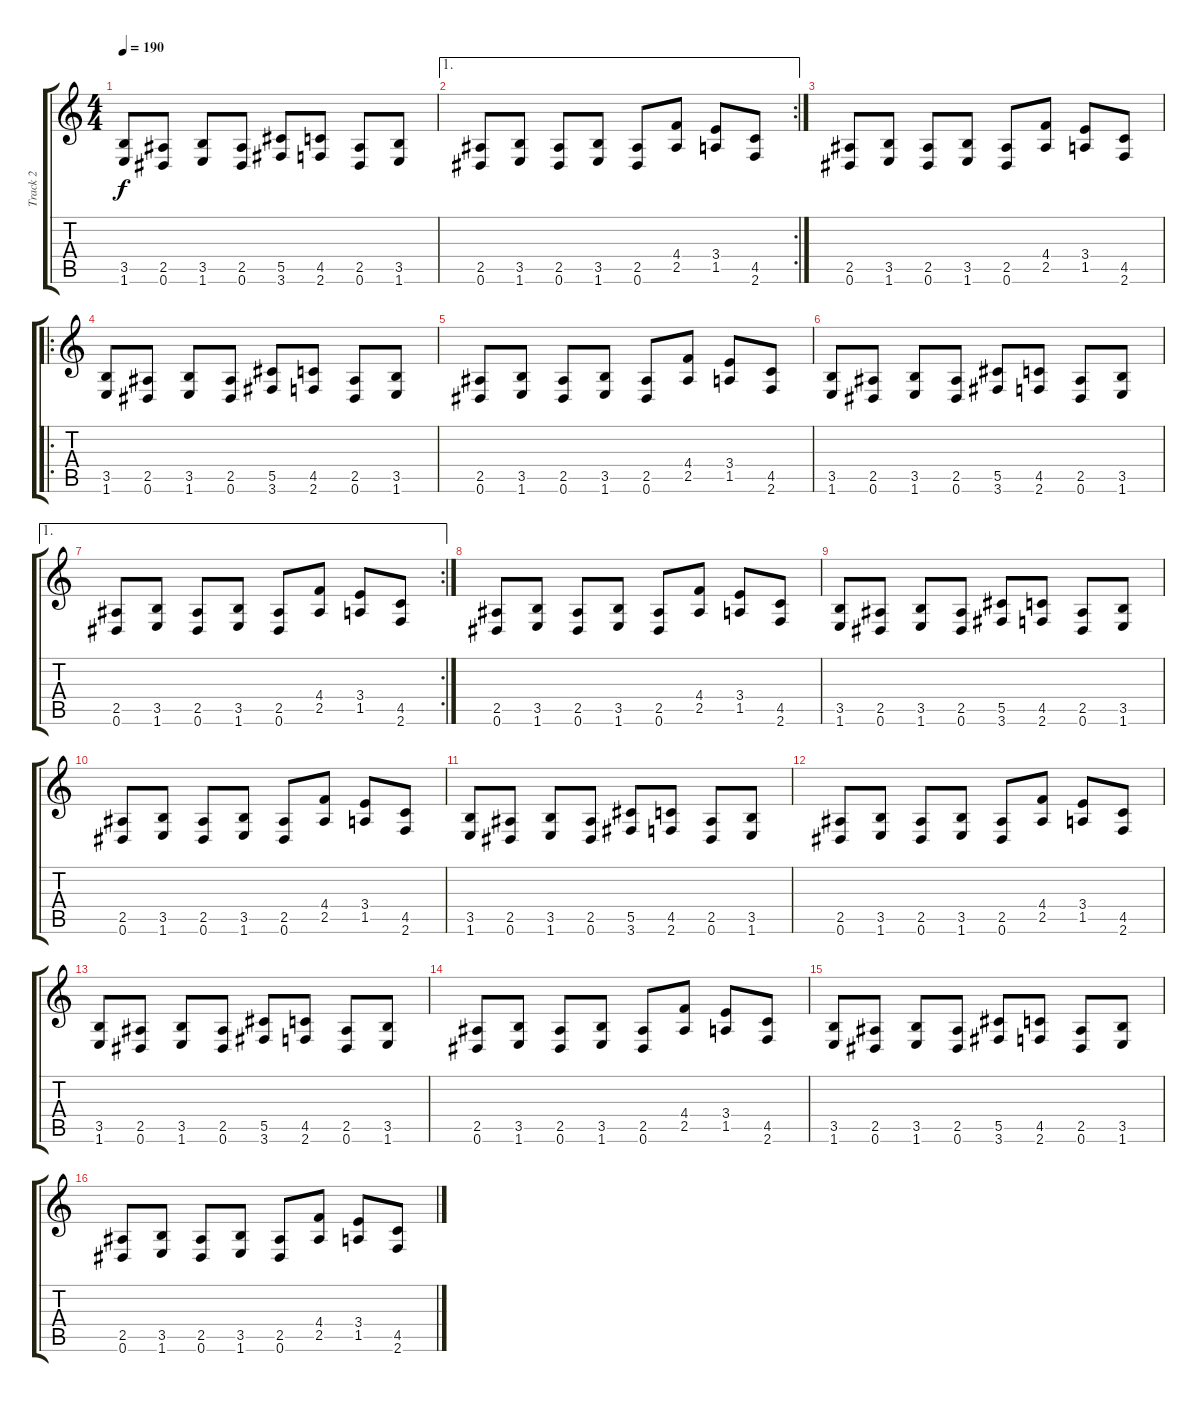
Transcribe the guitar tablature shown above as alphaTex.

\track ("Track 2" "Track 2") {instrument distortionguitar}
\staff {score tabs}
\tuning (Eb4 Bb3 Gb3 Db3 Ab2 Eb2) {hide}
\ts (4 4)
\tempo 190
\clef g2
\ks c
(3.5 1.6).8{dy f} (2.5 0.6).8 (3.5 1.6).8 (2.5 0.6).8 (5.5 3.6).8 (4.5 2.6).8 (2.5 0.6).8 (3.5 1.6).8 |
\ae 1
\rc 2
(2.5 0.6).8 (3.5 1.6).8 (2.5 0.6).8 (3.5 1.6).8 (2.5 0.6).8 (4.4 2.5).8 (3.4 1.5).8 (4.5 2.6).8 |
(2.5 0.6).8 (3.5 1.6).8 (2.5 0.6).8 (3.5 1.6).8 (2.5 0.6).8 (4.4 2.5).8 (3.4 1.5).8 (4.5 2.6).8 |
\ro
(3.5 1.6).8 (2.5 0.6).8 (3.5 1.6).8 (2.5 0.6).8 (5.5 3.6).8 (4.5 2.6).8 (2.5 0.6).8 (3.5 1.6).8 |
(2.5 0.6).8 (3.5 1.6).8 (2.5 0.6).8 (3.5 1.6).8 (2.5 0.6).8 (4.4 2.5).8 (3.4 1.5).8 (4.5 2.6).8 |
(3.5 1.6).8 (2.5 0.6).8 (3.5 1.6).8 (2.5 0.6).8 (5.5 3.6).8 (4.5 2.6).8 (2.5 0.6).8 (3.5 1.6).8 |
\ae 1
\rc 2
(2.5 0.6).8 (3.5 1.6).8 (2.5 0.6).8 (3.5 1.6).8 (2.5 0.6).8 (4.4 2.5).8 (3.4 1.5).8 (4.5 2.6).8 |
(2.5 0.6).8 (3.5 1.6).8 (2.5 0.6).8 (3.5 1.6).8 (2.5 0.6).8 (4.4 2.5).8 (3.4 1.5).8 (4.5 2.6).8 |
(3.5 1.6).8 (2.5 0.6).8 (3.5 1.6).8 (2.5 0.6).8 (5.5 3.6).8 (4.5 2.6).8 (2.5 0.6).8 (3.5 1.6).8 |
(2.5 0.6).8 (3.5 1.6).8 (2.5 0.6).8 (3.5 1.6).8 (2.5 0.6).8 (4.4 2.5).8 (3.4 1.5).8 (4.5 2.6).8 |
(3.5 1.6).8 (2.5 0.6).8 (3.5 1.6).8 (2.5 0.6).8 (5.5 3.6).8 (4.5 2.6).8 (2.5 0.6).8 (3.5 1.6).8 |
(2.5 0.6).8 (3.5 1.6).8 (2.5 0.6).8 (3.5 1.6).8 (2.5 0.6).8 (4.4 2.5).8 (3.4 1.5).8 (4.5 2.6).8 |
(3.5 1.6).8 (2.5 0.6).8 (3.5 1.6).8 (2.5 0.6).8 (5.5 3.6).8 (4.5 2.6).8 (2.5 0.6).8 (3.5 1.6).8 |
(2.5 0.6).8 (3.5 1.6).8 (2.5 0.6).8 (3.5 1.6).8 (2.5 0.6).8 (4.4 2.5).8 (3.4 1.5).8 (4.5 2.6).8 |
(3.5 1.6).8 (2.5 0.6).8 (3.5 1.6).8 (2.5 0.6).8 (5.5 3.6).8 (4.5 2.6).8 (2.5 0.6).8 (3.5 1.6).8 |
(2.5 0.6).8 (3.5 1.6).8 (2.5 0.6).8 (3.5 1.6).8 (2.5 0.6).8 (4.4 2.5).8 (3.4 1.5).8 (4.5 2.6).8
